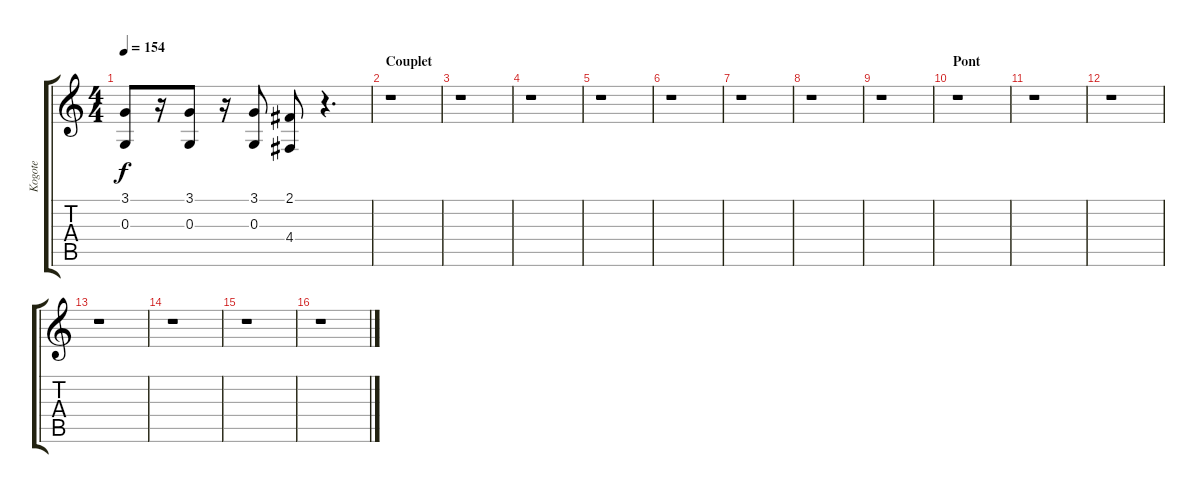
\track ("Kogote" "Kogote") {instrument brasssection}
\staff {score tabs}
\tuning (E4 B3 G3 D3 A2 E2) {hide}
\ts (4 4)
\tempo 154
\clef g2
\ks c
(3.1 0.3).8{dy f} r.16 (3.1 0.3).8 r.16 (3.1 0.3).8 (2.1 4.4).8 r.4{d} |
\section ("" "Couplet")
r.1 |
r.1 |
r.1 |
r.1 |
r.1 |
r.1 |
r.1 |
r.1 |
\section ("" "Pont")
r.1 |
r.1 |
r.1 |
r.1 |
r.1 |
r.1 |
r.1
